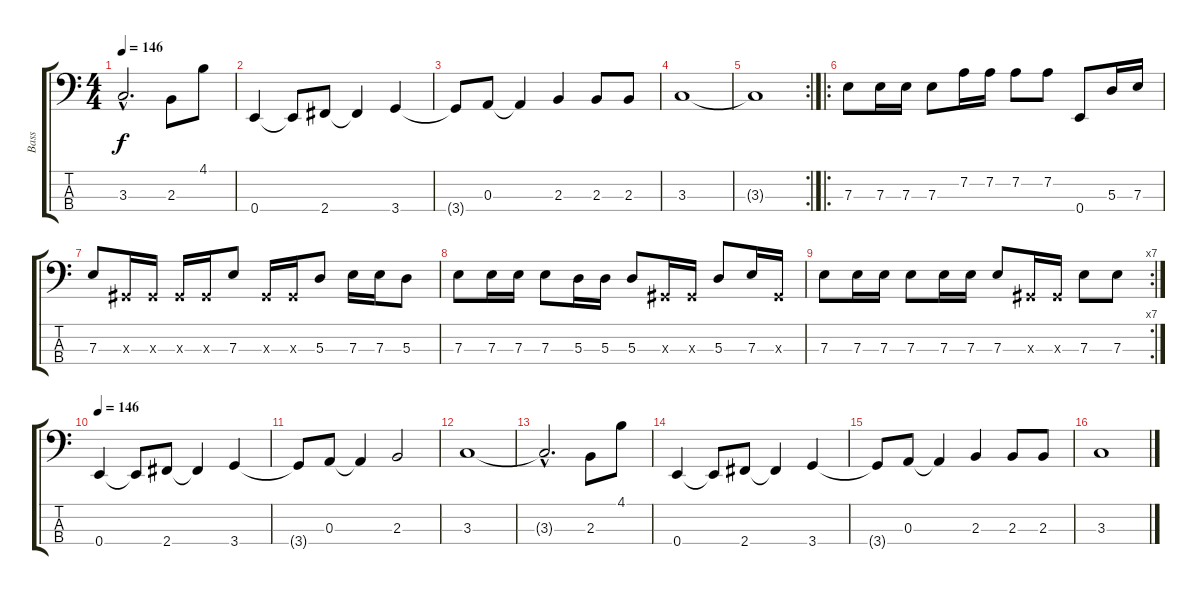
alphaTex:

\track ("Bass" "Bass") {instrument electricbassfinger}
\staff {score tabs}
\tuning (G2 D2 A1 E1) {hide}
\ts (4 4)
\tempo 146
\clef f4
\ks c
3.3{hac t}.2{d dy f} 2.3.8 4.1.8 |
0.4.4 0.4{t}.8 2.4.8 2.4{t}.4 3.4.4 |
3.4{t}.8 0.3.8 0.3{t}.4 2.3.4 2.3.8 2.3.8 |
3.3.1 |
\rc 2
3.3{t}.1 |
\ro
7.3.8 7.3.16 7.3.16 7.3.8 7.2.16 7.2.16 7.2.8 7.2.8 0.4.8 5.3.16 7.3.16 |
7.3.8 -1.3{x}.16 -1.3{x}.16 -1.3{x}.16 -1.3{x}.16 7.3.8 -1.3{x}.16 -1.3{x}.16 5.3.8 7.3.16 7.3.16 5.3.8 |
7.3.8 7.3.16 7.3.16 7.3.8 5.3.16 5.3.16 5.3.8 -1.3{x}.16 -1.3{x}.16 5.3.8 7.3.16 -1.3{x}.16 |
\rc 7
7.3.8 7.3.16 7.3.16 7.3.8 7.3.16 7.3.16 7.3.8 -1.3{x}.16 -1.3{x}.16 7.3.8 7.3.8 |
\tempo 146
0.4.4 0.4{t}.8 2.4.8 2.4{t}.4 3.4.4 |
3.4{t}.8 0.3.8 0.3{t}.4 2.3.2 |
3.3.1 |
3.3{hac t}.2{d} 2.3.8 4.1.8 |
0.4.4 0.4{t}.8 2.4.8 2.4{t}.4 3.4.4 |
3.4{t}.8 0.3.8 0.3{t}.4 2.3.4 2.3.8 2.3.8 |
3.3.1
